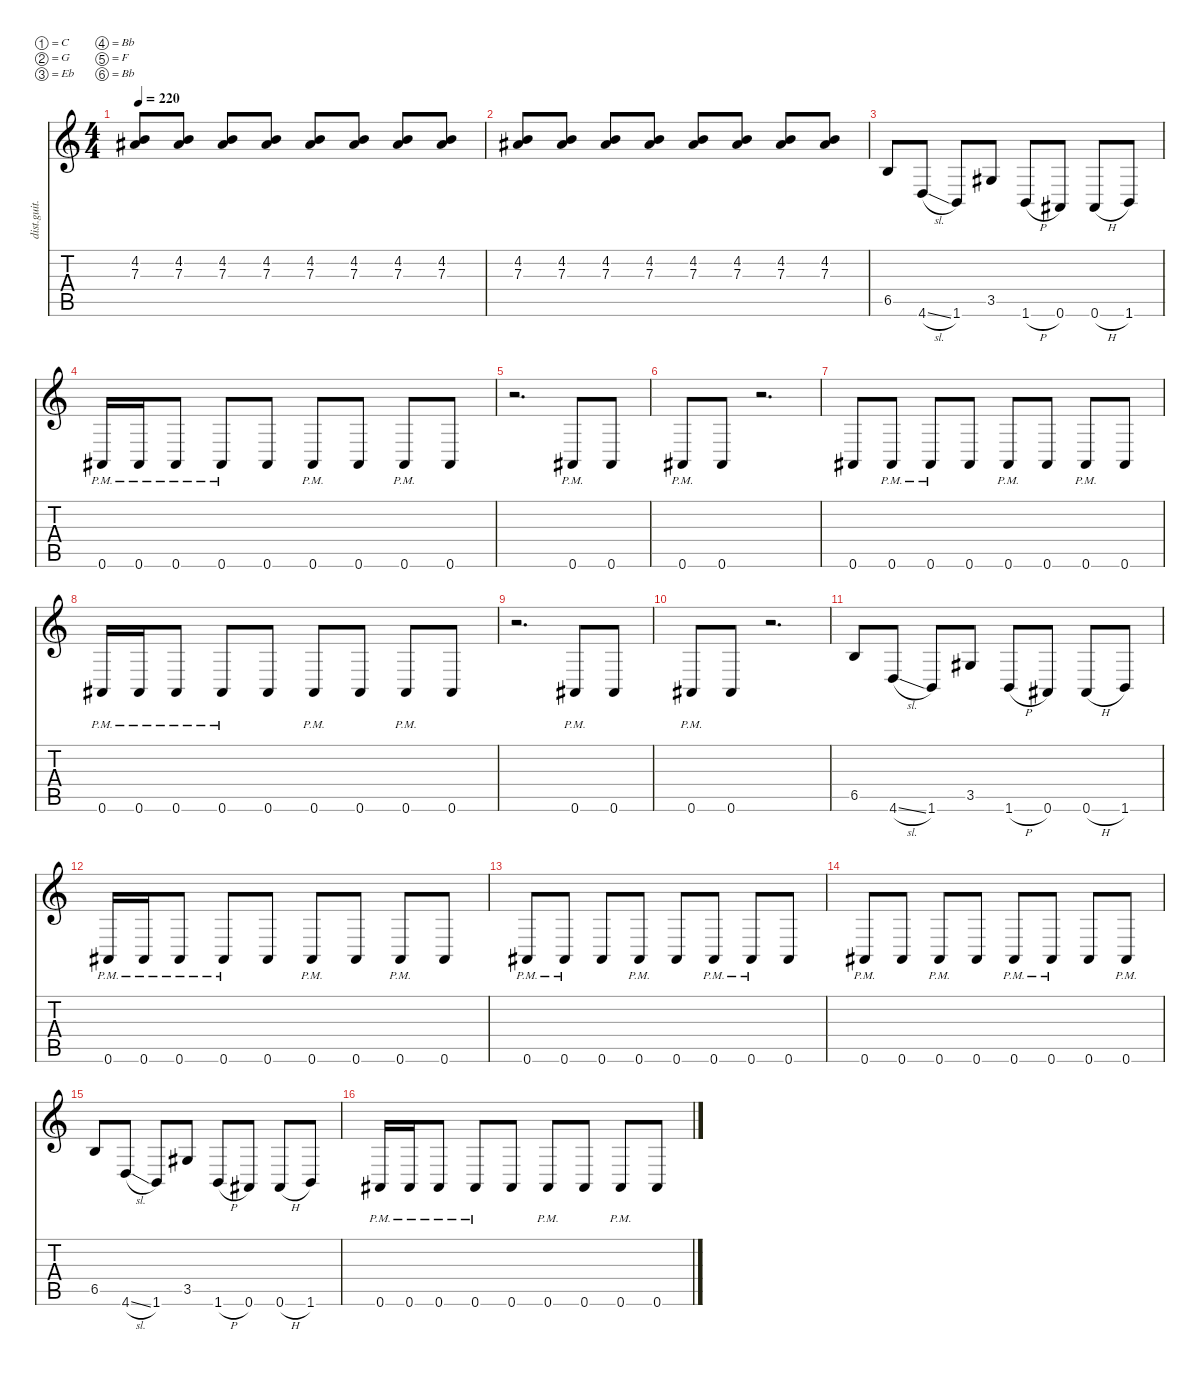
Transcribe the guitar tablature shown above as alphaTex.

\defaultSystemsLayout 4
\hideDynamics
\bracketExtendMode nobrackets
\otherSystemsTrackNameOrientation horizontal
\track ("Guitar L" "dist.guit.") {instrument distortionguitar}
\staff {score tabs}
\tuning (C4 G3 Eb3 Bb2 F2 Bb1)
\ts (4 4)
\tempo 220
\clef g2
\ks c
(4.2 7.3{acc #}).8{dy mf beam Up} (4.2 7.3{acc #}).8{beam Up} (4.2 7.3{acc #}).8{beam Up} (4.2 7.3{acc #}).8{beam Up} (4.2 7.3{acc #}).8{beam Up} (4.2 7.3{acc #}).8{beam Up} (4.2 7.3{acc #}).8{beam Up} (4.2 7.3{acc #}).8{beam Up} |
(4.2 7.3{acc #}).8{beam Up} (4.2 7.3{acc #}).8{beam Up} (4.2 7.3{acc #}).8{beam Up} (4.2 7.3{acc #}).8{beam Up} (4.2 7.3{acc #}).8{beam Up} (4.2 7.3{acc #}).8{beam Up} (4.2 7.3{acc #}).8{beam Up} (4.2 7.3{acc #}).8{beam Up} |
6.5.8{beam Up} 4.6{sl}.8{beam Up} 1.6.8{beam Up} 3.5{acc #}.8{beam Up} 1.6{h}.8{beam Up} 0.6{acc #}.8{beam Up} 0.6{h acc #}.8{beam Up} 1.6.8{beam Up} |
0.6{pm acc #}.16{beam Up} 0.6{pm acc #}.16{beam Up} 0.6{pm acc #}.8{beam Up} 0.6{pm acc #}.8{beam Up} 0.6{acc #}.8{beam Up} 0.6{pm acc #}.8{beam Up} 0.6{acc #}.8{beam Up} 0.6{pm acc #}.8{beam Up} 0.6{acc #}.8{beam Up} |
r.2{d beam Down} 0.6{pm acc #}.8{beam Up} 0.6{acc #}.8{beam Up} |
0.6{pm acc #}.8{beam Up} 0.6{acc #}.8{beam Up} r.2{d beam Up} |
0.6{acc #}.8{beam Up} 0.6{pm acc #}.8{beam Up} 0.6{pm acc #}.8{beam Up} 0.6{acc #}.8{beam Up} 0.6{pm acc #}.8{beam Up} 0.6{acc #}.8{beam Up} 0.6{pm acc #}.8{beam Up} 0.6{acc #}.8{beam Up} |
0.6{pm acc #}.16{beam Up} 0.6{pm acc #}.16{beam Up} 0.6{pm acc #}.8{beam Up} 0.6{pm acc #}.8{beam Up} 0.6{acc #}.8{beam Up} 0.6{pm acc #}.8{beam Up} 0.6{acc #}.8{beam Up} 0.6{pm acc #}.8{beam Up} 0.6{acc #}.8{beam Up} |
r.2{d beam Down} 0.6{pm acc #}.8{beam Up} 0.6{acc #}.8{beam Up} |
0.6{pm acc #}.8{beam Up} 0.6{acc #}.8{beam Up} r.2{d beam Up} |
6.5.8{beam Up} 4.6{sl}.8{beam Up} 1.6.8{beam Up} 3.5{acc #}.8{beam Up} 1.6{h}.8{beam Up} 0.6{acc #}.8{beam Up} 0.6{h acc #}.8{beam Up} 1.6.8{beam Up} |
0.6{pm acc #}.16{beam Up} 0.6{pm acc #}.16{beam Up} 0.6{pm acc #}.8{beam Up} 0.6{pm acc #}.8{beam Up} 0.6{acc #}.8{beam Up} 0.6{pm acc #}.8{beam Up} 0.6{acc #}.8{beam Up} 0.6{pm acc #}.8{beam Up} 0.6{acc #}.8{beam Up} |
0.6{pm acc #}.8{beam Up} 0.6{pm acc #}.8{beam Up} 0.6{acc #}.8{beam Up} 0.6{pm acc #}.8{beam Up} 0.6{acc #}.8{beam Up} 0.6{pm acc #}.8{beam Up} 0.6{pm acc #}.8{beam Up} 0.6{acc #}.8{beam Up} |
0.6{pm acc #}.8{beam Up} 0.6{acc #}.8{beam Up} 0.6{pm acc #}.8{beam Up} 0.6{acc #}.8{beam Up} 0.6{pm acc #}.8{beam Up} 0.6{pm acc #}.8{beam Up} 0.6{acc #}.8{beam Up} 0.6{pm acc #}.8{beam Up} |
6.5.8{beam Up} 4.6{sl}.8{beam Up} 1.6.8{beam Up} 3.5{acc #}.8{beam Up} 1.6{h}.8{beam Up} 0.6{acc #}.8{beam Up} 0.6{h acc #}.8{beam Up} 1.6.8{beam Up} |
0.6{pm acc #}.16{beam Up} 0.6{pm acc #}.16{beam Up} 0.6{pm acc #}.8{beam Up} 0.6{pm acc #}.8{beam Up} 0.6{acc #}.8{beam Up} 0.6{pm acc #}.8{beam Up} 0.6{acc #}.8{beam Up} 0.6{pm acc #}.8{beam Up} 0.6{acc #}.8{beam Up}
